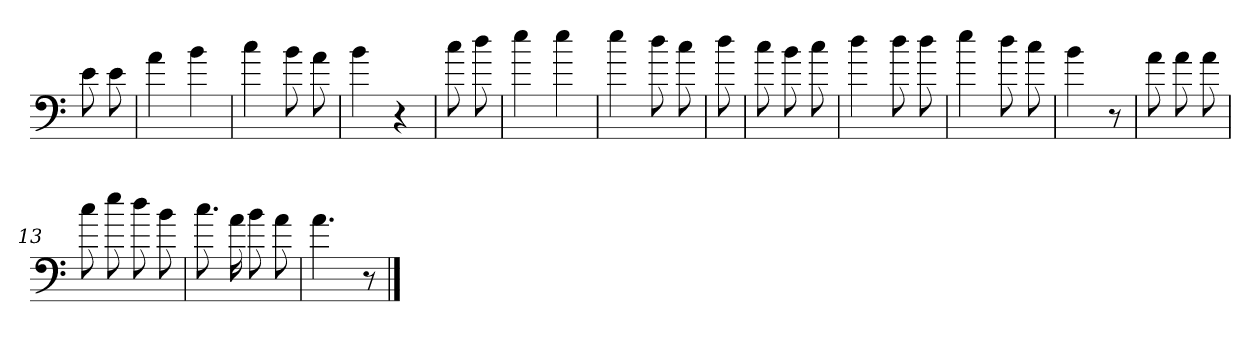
**kern
*part1
*staff1
*clefF4
*k[]
*a:
=
8e
8e
=1
4a
4b
=2
4cc
8b
8a
=3
4b
4r
=4
8cc
8dd
=5
4ee
4ee
=6
4ee
8dd
8cc
=7
8dd
=8
8cc
8b
8cc
=9
4dd
8dd
8dd
=10
4ee
8dd
8cc
=11
4b
8r
=12
8a
8a
8a
=13
8cc
8ee
8dd
8b
=14
8.cc
16a
8b
8a
=15
4.a
8r
==
*-
